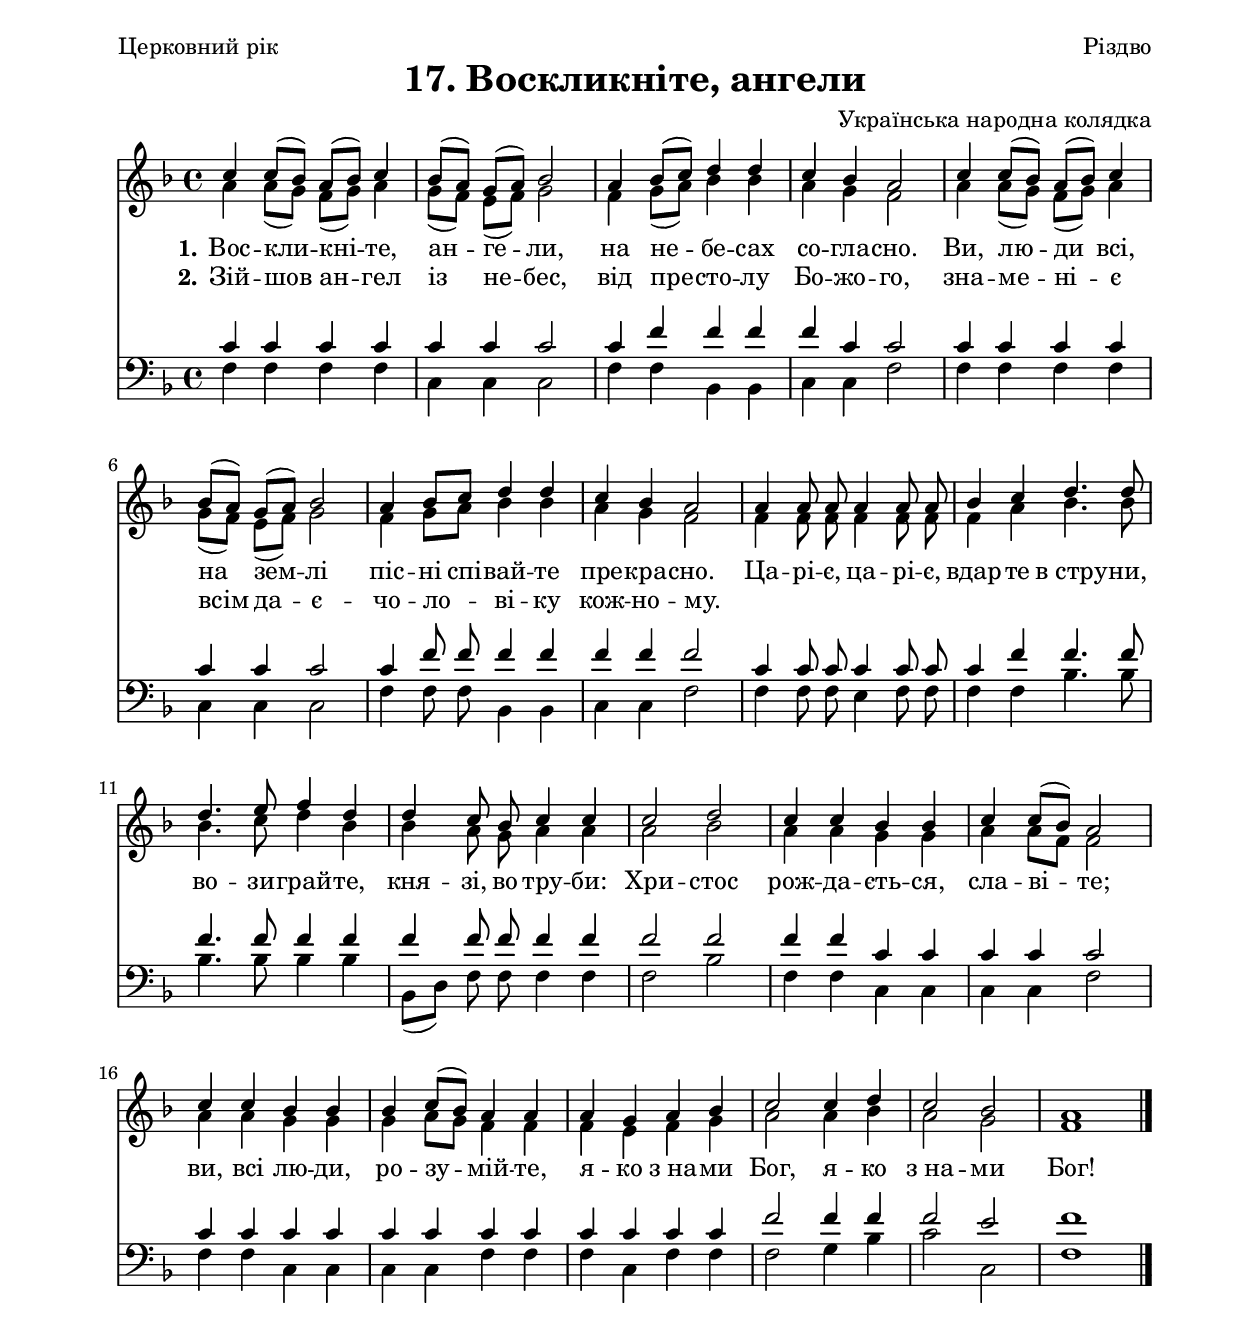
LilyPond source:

% This document was generated by Canorus, version 0.7svn.R1170+/dev/hands
\version "2.12.2"

% #(set-global-staff-size 18.0)
% #(set-paper-size "a4") % или #(set-default-paper-size "a4")

\paper{
  top-margin = 5\mm 
  bottom-margin = 6\mm 
  left-margin = 20\mm
  line-width = 175\mm
  between-system-space = 10\mm % по умолчанию -- 1.5\cm
}

\header {
	dedication     = \markup \fill-line {"Церковний рік" "Різдво"}
	title          = \markup {"17. Воскликніте, ангели"}
	arranger       = \markup {"Українська народна колядка"}
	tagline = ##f
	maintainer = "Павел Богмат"
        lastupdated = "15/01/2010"

}

% Staff1Voice1
ContextZeroVoiceZero = \relative c'' { \autoBeamOff
	\clef "treble" \key f \major \time 4/4
	 c4 c8[( bes)] a[( bes)] c4 | % bar 1
	 bes8[( a)] g[( a)] bes2 | % bar 2
	 a4 bes8[( c)] d4 d | % bar 3
	 c bes a2 | % bar 4
	 c4 c8[( bes)] a[( bes)] c4 | % bar 5
	 bes8[( a)] g[( a)] bes2 | % bar 6
	 a4 bes8[ c] d4 d | % bar 7
	 c bes a2 | % bar 8
	 a4 a8 a a4 a8 a | % bar 9
	 bes4 c d4. d8 | % bar 10
	 d4. e8 f4 d | % bar 11
	 d c8 bes c4 c | % bar 12
	 c2 d | % bar 13
	 c4 c bes bes | % bar 14
	 c c8[( bes)] a2 | % bar 15
	 c4 c bes bes | % bar 16
	 bes c8[( bes)] a4 a | % bar 17
	 a g a bes | % bar 18
	 c2 c4 d | % bar 19
	 c2 bes | % bar 20
	 a1 \bar "|." % bar 21
	 
}

% Staff1Voice2
ContextZeroVoiceOne = \relative c'' { \autoBeamOff
	\clef "treble" \key f \major \time 4/4
	 a4 a8[( g)] f[( g)] a4 | % bar 1
	 g8[( f)] e[( f)] g2 | % bar 2
	 f4 g8[( a)] bes4 bes | % bar 3
	 a g f2 | % bar 4
	 a4 a8[( g)] f[( g)] a4 | % bar 5
	 g8[( f)] e[( f)] g2 | % bar 6
	 f4 g8[ a] bes4 bes | % bar 7
	 a g f2 | % bar 8
	 f4 f8 f f4 f8 f | % bar 9
	 f4 a bes4. bes8 | % bar 10
	 bes4. c8 d4 bes | % bar 11
	 bes a8 g a4 a | % bar 12
	 a2 bes | % bar 13
	 a4 a g g | % bar 14
	 a a8[ f] f2 | % bar 15
	 a4 a g g | % bar 16
	 g a8[ g] f4 f | % bar 17
	 f e f g | % bar 18
	 a2 a4 bes | % bar 19
	 a2 g | % bar 20
	 f1 \bar "|." % bar 21
	 
}

% LyricsContext3
LyricsContextThree = \lyricmode { \set stanza = #"1."
	Вос -- кли -- _ кні -- _ те, ан -- _ ге -- _ ли, на не -- _ бе -- сах со -- гла -- сно. Ви, лю -- _ ди _ всі, на _ зем -- _ лі піс -- ні спі -- вай -- те пре -- кра -- сно. Ца -- рі -- є, ца -- рі -- є, вдар -- те в_стру -- ни, во -- зи -- грай -- те, кня -- зі, во тру -- би: Хри -- стос рож -- да -- єть -- ся, сла -- ві -- _ те; ви, всі лю -- ди, ро -- зу -- _ мій -- те, я -- ко з_на -- ми Бог, я -- ко з_на -- ми Бог!
}

% LyricsContext4
LyricsContextFour = \lyricmode {  \set stanza = #"2."
	Зій -- шов _ ан -- _ гел із _ не -- _ бес, від пре -- _ сто -- лу Бо -- жо -- го, зна -- ме -- _ ні -- _ є всім _ да -- _ є -- чо -- ло -- _ ві -- ку кож -- но -- му. _ _ _ _ _ _ _ _ _ _ _ _ _ _ _ _ _ _ _ _ _ _ _ _ _ _ _ _ _ _ _ _ _ _ _ _ _ _ _ _ _ _ _ _ _ _ _ _
}

% Staff2Voice1
ContextThreeVoiceZero = \relative c' { \autoBeamOff
	\clef "bass" \key f \major \time 4/4
	 c4 c c c | % bar 1
	 c c c2 | % bar 2
	 c4 f f f | % bar 3
	 f c c2 | % bar 4
	 c4 c c c | % bar 5
	 c c c2 | % bar 6
	 c4 f8 f f4 f | % bar 7
	 f f f2 | % bar 8
	 c4 c8 c c4 c8 c | % bar 9
	 c4 f f4. f8 | % bar 10
	 f4. f8 f4 f | % bar 11
	 f f8 f f4 f | % bar 12
	 f2 f | % bar 13
	 f4 f c c | % bar 14
	 c c c2 | % bar 15
	 c4 c c c | % bar 16
	 c c c c | % bar 17
	 c c c c | % bar 18
	 f2 f4 f | % bar 19
	 f2 e | % bar 20
	 f1 \bar "|." % bar 21
	 
}

% Staff2Voice2
ContextThreeVoiceOne = \relative c { \autoBeamOff
	\clef "bass" \key f \major \time 4/4
	 f4 f f f | % bar 1
	 c c c2 | % bar 2
	 f4 f bes, bes | % bar 3
	 c c f2 | % bar 4
	 f4 f f f | % bar 5
	 c c c2 | % bar 6
	 f4 f8 f bes,4 bes | % bar 7
	 c c f2 | % bar 8
	 f4 f8 f e4 f8 f | % bar 9
	 f4 f bes4. bes8 | % bar 10
	 bes4. bes8 bes4 bes | % bar 11
	 bes,8[( d)] f f f4 f | % bar 12
	 f2 bes | % bar 13
	 f4 f c c | % bar 14
	 c c f2 | % bar 15
	 f4 f c c | % bar 16
	 c c f f | % bar 17
	 f c f f | % bar 18
	 f2 g4 bes | % bar 19
	 c2 c, | % bar 20
	 f1 \bar "|." % bar 21
	 
}

\score {
	<<
		\new Staff {
			<<
				% Staff1Voice1
				\new Voice = "ContextZeroVoiceZeroVirtual" { \voiceOne \ContextZeroVoiceZero }
				% Staff1Voice2
				\new Voice = "ContextZeroVoiceOneVirtual" { \voiceTwo \ContextZeroVoiceOne }
			>>
		}
		% LyricsContext3
		\new Lyrics = "LyricsContextThreeVirtual"
		% LyricsContext4
		\new Lyrics = "LyricsContextFourVirtual"
		\new Staff {
			<<
				% Staff2Voice1
				\new Voice = "ContextThreeVoiceZeroVirtual" { \voiceOne \ContextThreeVoiceZero }
				% Staff2Voice2
				\new Voice = "ContextThreeVoiceOneVirtual" { \voiceTwo \ContextThreeVoiceOne }
			>>
		}
		
		% Voice assignment:
		\set Score.melismaBusyProperties = #'()
		\context Lyrics = "LyricsContextThreeVirtual" { \lyricsto "ContextZeroVoiceZeroVirtual" \LyricsContextThree }
		\context Lyrics = "LyricsContextFourVirtual" { \lyricsto "ContextZeroVoiceZeroVirtual" \LyricsContextFour }
        %every bar is numbered.!!!
        %\override Score.BarNumber #'break-visibility = #end-of-line-invisible 
	>>
	%\midi { }
	\layout { indent = 0 }
}

